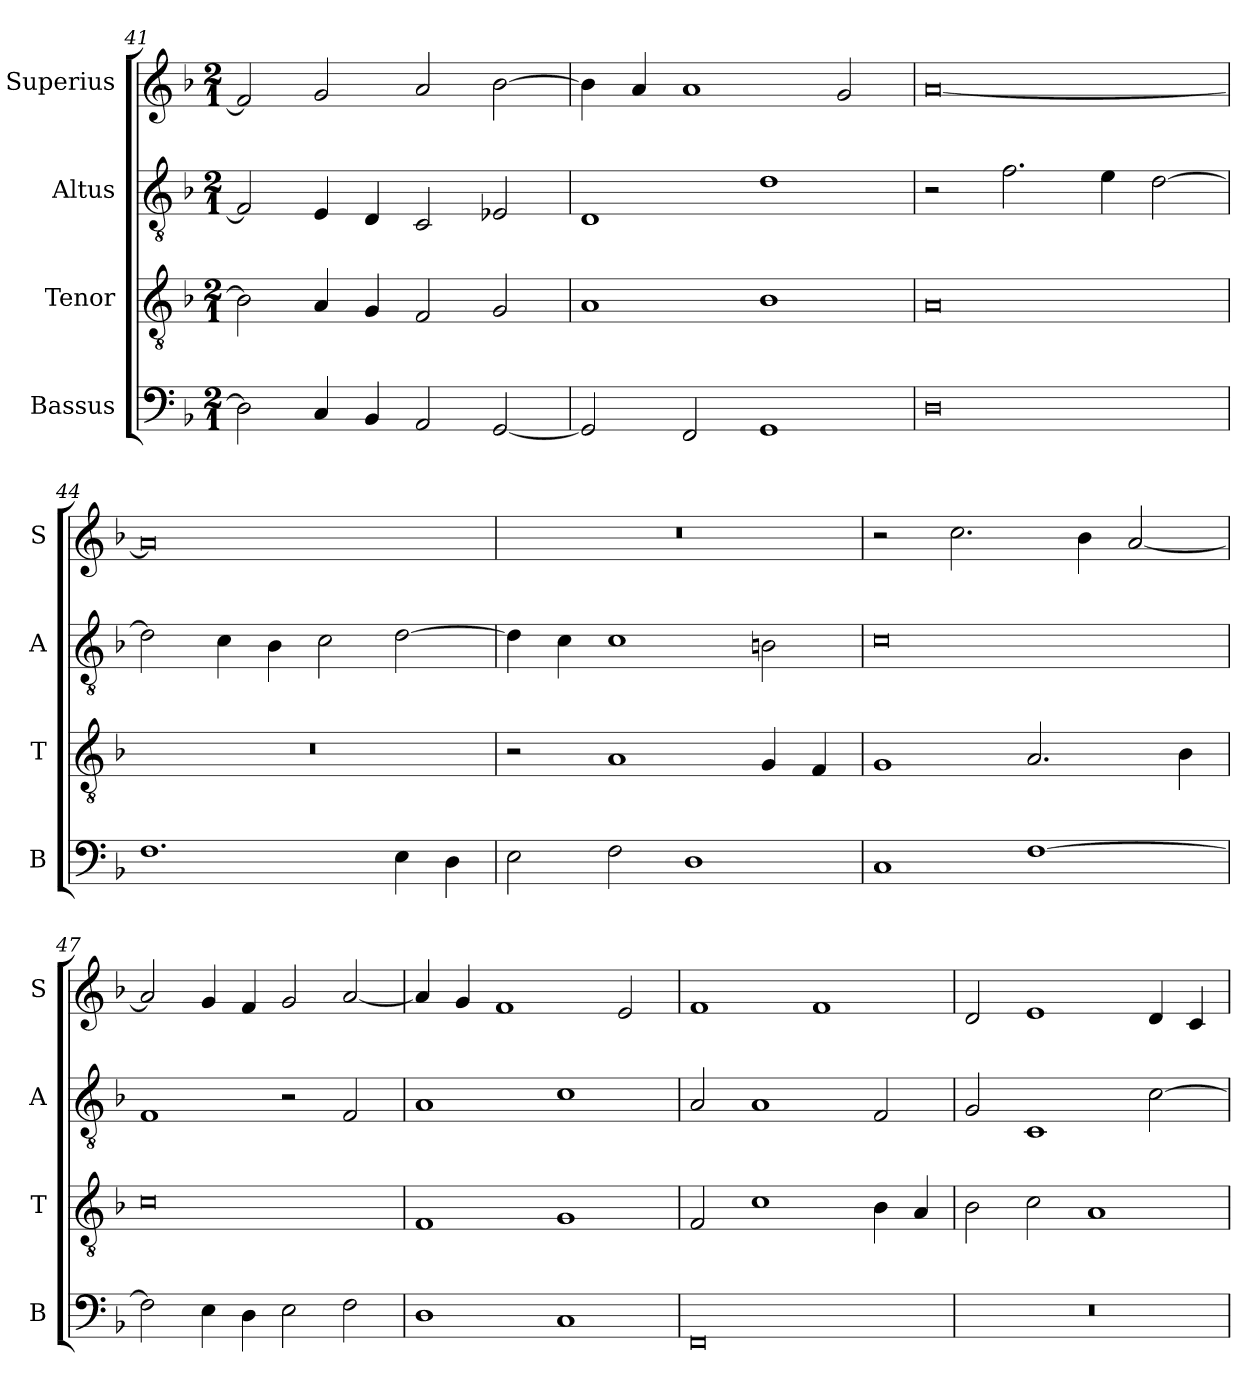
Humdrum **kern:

**kern	**kern	**kern	**kern
*part4	*part3	*part2	*part1
*staff4	*staff3	*staff2	*staff1
*I"Bassus	*I"Tenor	*I"Altus	*I"Superius
*I'B	*I'T	*I'A	*I'S
*clefF4	*clefGv2	*clefGv2	*clefG2
*k[b-]	*k[b-]	*k[b-]	*k[b-]
*F:	*F:	*F:	*F:
*M2/1	*M2/1	*M2/1	*M2/1
=41	=41	=41	=41
2D]	2B-]	2F]	2f]
4C	4A	4E	2g
4BB-	4G	4D	.
2AA	2F	2C	2a
[2GG	2G	2E-X	[2b-
=42	=42	=42	=42
2GG]	1A	1D	4b-]
.	.	.	4a
2FF	.	.	1a
1GG	1B-	1d	.
.	.	.	2g
=43	=43	=43	=43
0D	0A	2r	[0a
.	.	2.f	.
.	.	4e	.
.	.	[2d	.
=44	=44	=44	=44
1.F	0r	2d]	0a]
.	.	4c	.
.	.	4B-	.
.	.	2c	.
4E	.	[2d	.
4D	.	.	.
=45	=45	=45	=45
2E	2r	4d]	0r
.	.	4c	.
2F	1A	1c	.
1D	.	.	.
.	4G	2Bn	.
.	4F	.	.
=46	=46	=46	=46
1C	1G	0c	2r
.	.	.	2.cc
[1F	2.A	.	.
.	.	.	4b-
.	.	.	[2a
.	4B-	.	.
=47	=47	=47	=47
2F]	0c	1F	2a]
4E	.	.	4g
4D	.	.	4f
2E	.	2r	2g
2F	.	2F	[2a
=48	=48	=48	=48
1D	1F	1A	4a]
.	.	.	4g
.	.	.	1f
1C	1G	1c	.
.	.	.	2e
=49	=49	=49	=49
0FF	2F	2A	1f
.	1c	1A	.
.	.	.	1f
.	4B-	2F	.
.	4A	.	.
=50	=50	=50	=50
0r	2B-	2G	2d
.	2c	1C	1e
.	1A	.	.
.	.	[2c	4d
.	.	.	4c
=	=	=	=
*-	*-	*-	*-
